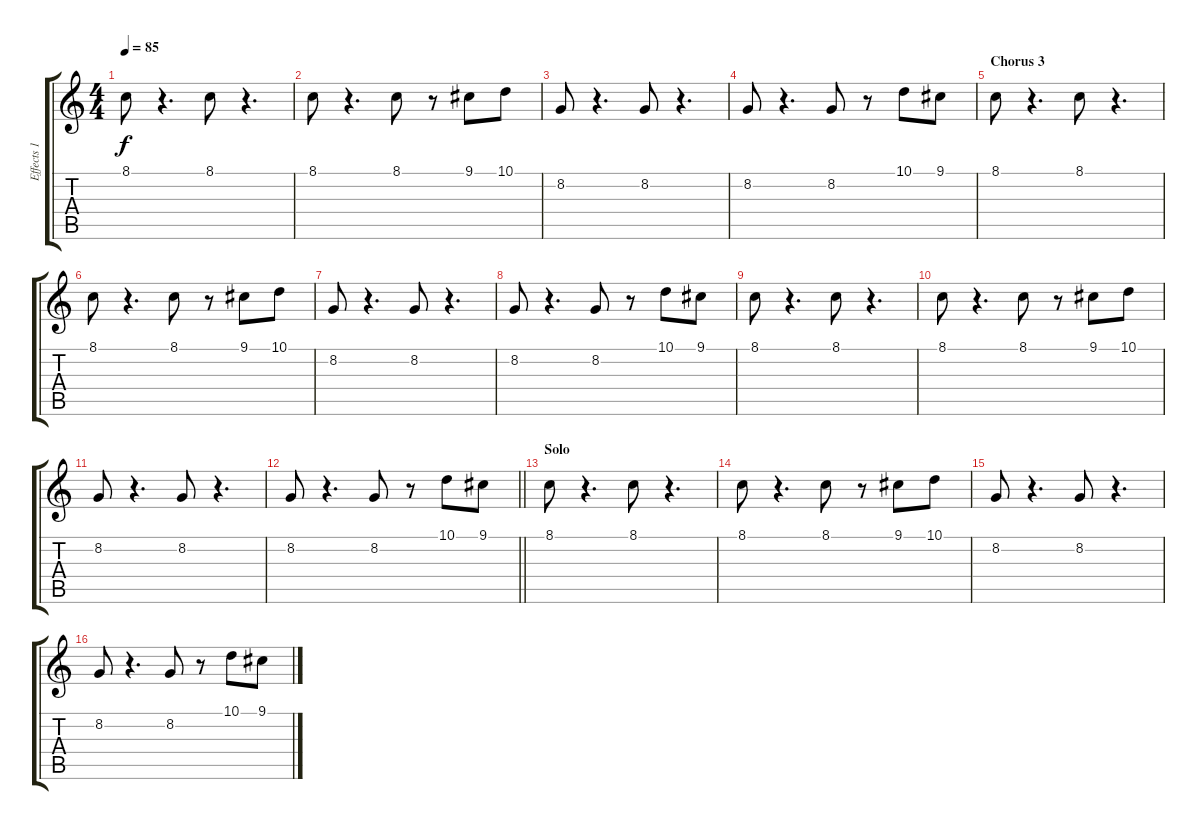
\track ("Effects 1" "Effects 1") {instrument shamisen}
\staff {score tabs}
\tuning (E4 B3 G3 D3 A2 E2) {hide}
\ts (4 4)
\tempo 85
\clef g2
\ks c
8.1.8{dy f} r.4{d} 8.1.8 r.4{d} |
8.1.8 r.4{d} 8.1.8 r.8 9.1.8 10.1.8 |
8.2.8 r.4{d} 8.2.8 r.4{d} |
8.2.8 r.4{d} 8.2.8 r.8 10.1.8 9.1.8 |
\section ("" "Chorus 3")
8.1.8 r.4{d} 8.1.8 r.4{d} |
8.1.8 r.4{d} 8.1.8 r.8 9.1.8 10.1.8 |
8.2.8 r.4{d} 8.2.8 r.4{d} |
8.2.8 r.4{d} 8.2.8 r.8 10.1.8 9.1.8 |
8.1.8 r.4{d} 8.1.8 r.4{d} |
8.1.8 r.4{d} 8.1.8 r.8 9.1.8 10.1.8 |
8.2.8 r.4{d} 8.2.8 r.4{d} |
\barLineRight lightlight
8.2.8 r.4{d} 8.2.8 r.8 10.1.8 9.1.8 |
\section ("" "Solo")
8.1.8 r.4{d} 8.1.8 r.4{d} |
8.1.8 r.4{d} 8.1.8 r.8 9.1.8 10.1.8 |
8.2.8 r.4{d} 8.2.8 r.4{d} |
8.2.8 r.4{d} 8.2.8 r.8 10.1.8 9.1.8
